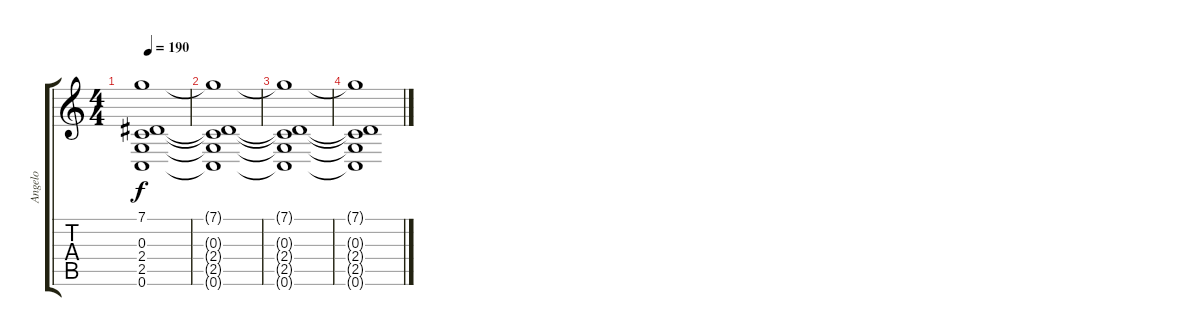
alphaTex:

\track ("Angelo" "Angelo") {instrument acousticguitarsteel}
\staff {score tabs}
\tuning (C4 G3 Eb3 Bb2 F2 C2) {hide}
\ts (4 4)
\tempo 190
\clef g2
\ks c
(7.1{t} 0.3{t} 2.4{t} 2.5{t} 0.6{t}).1{dy f} |
(7.1{t} 0.3{t} 2.4{t} 2.5{t} 0.6{t}).1 |
(7.1{t} 0.3{t} 2.4{t} 2.5{t} 0.6{t}).1 |
(7.1{t} 0.3{t} 2.4{t} 2.5{t} 0.6{t}).1
